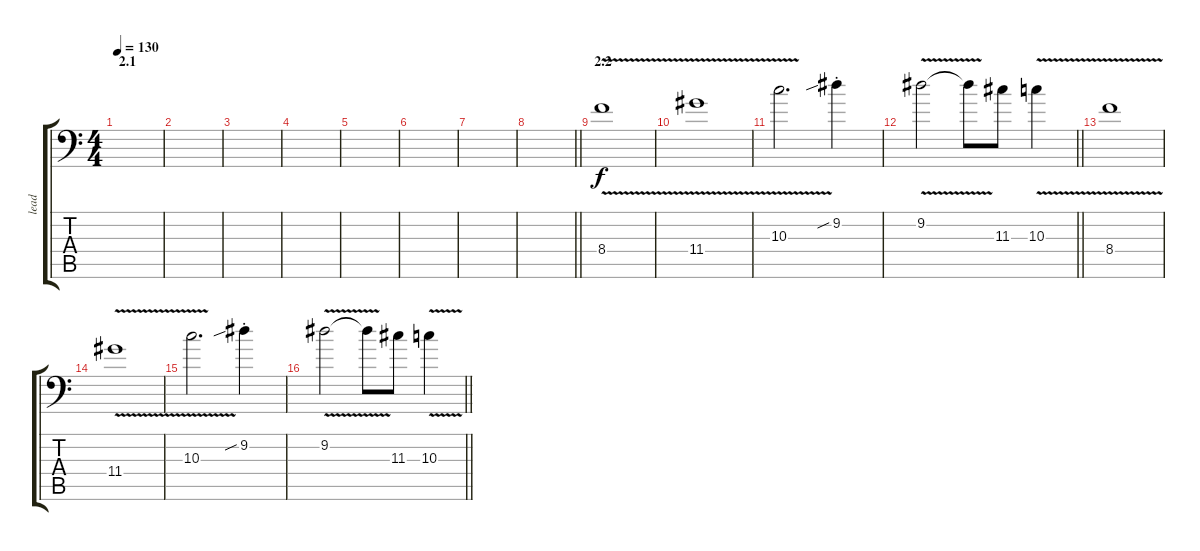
\track ("lead" "lead") {instrument distortionguitar}
\staff {score tabs}
\tuning (B3 Gb3 D3 A2 E2 A1) {hide}
\ts (4 4)
\section ("" "2.1")
\tempo 130
\clef f4
\ks c
|
|
|
|
|
|
|
\barLineRight lightlight
|
\section ("" "2.2")
8.4{v}.1 |
11.4{v}.1 |
10.3{v}.2{d} 9.2{sib st}.4 |
\barLineRight lightlight
9.2{v}.2 9.2{t}.8 11.3.8 10.3{v}.4 |
8.4{v}.1 |
11.4{v}.1 |
10.3{v}.2{d} 9.2{sib st}.4 |
\barLineRight lightlight
9.2{v}.2 9.2{t}.8 11.3.8 10.3{v}.4
